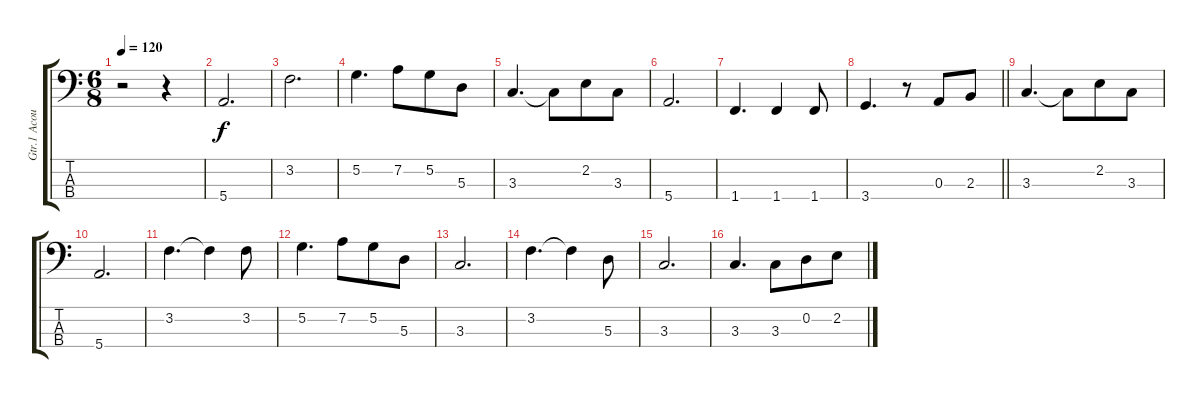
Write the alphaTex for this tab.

\track ("Gtr.1 Acoustic Bass arr for Electric Gtr" "Gtr.1 Acou") {instrument acousticbass}
\staff {score tabs}
\tuning (G2 D2 A1 E1) {hide}
\ts (6 8)
\tempo 120
\clef f4
\ks c
r.2{dy f instrument acousticbass} r.4 |
5.4.2{d} |
3.2.2{d} |
5.2.4{d} 7.2.8 5.2.8 5.3.8 |
3.3.4{d} 3.3{t}.8 2.2.8 3.3.8 |
5.4.2{d} |
1.4.4{d} 1.4.4 1.4.8 |
\barLineRight lightlight
3.4.4{d} r.8 0.3.8 2.3.8 |
3.3.4{d} 3.3{t}.8 2.2.8 3.3.8 |
5.4.2{d} |
3.2.4{d} 3.2{t}.4 3.2.8 |
5.2.4{d} 7.2.8 5.2.8 5.3.8 |
3.3.2{d} |
3.2.4{d} 3.2{t}.4 5.3.8 |
3.3.2{d} |
3.3.4{d} 3.3.8 0.2.8 2.2.8
